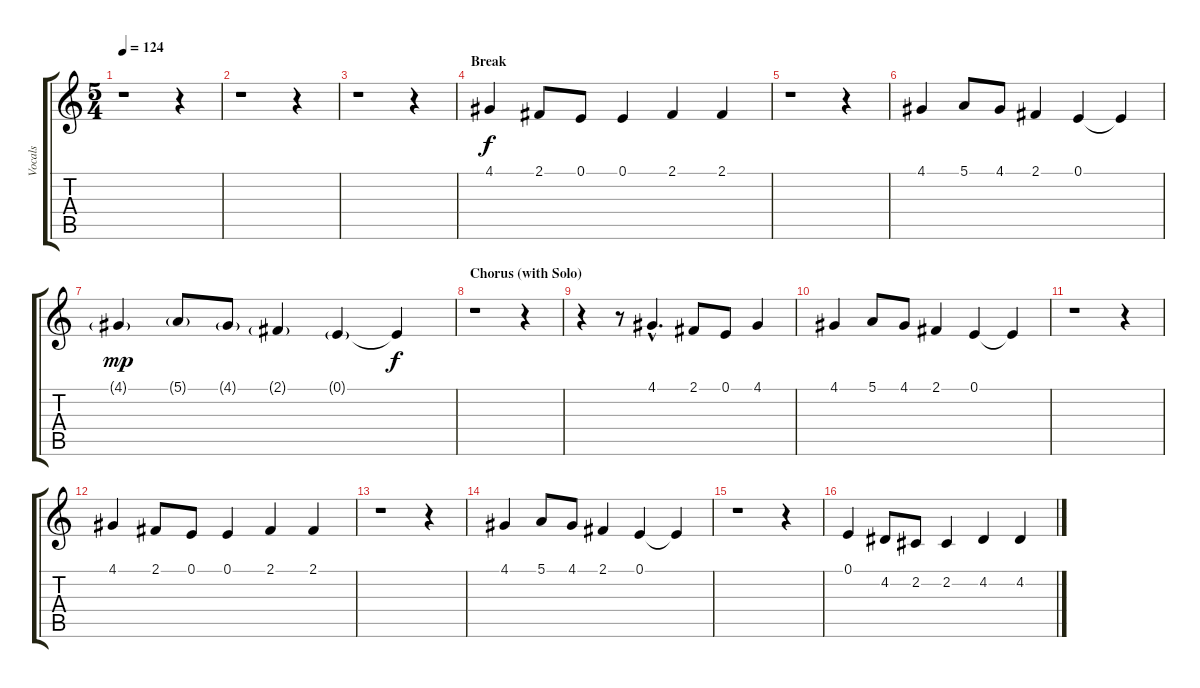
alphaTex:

\track ("Vocals" "Vocals") {instrument lead6voice}
\staff {score tabs}
\tuning (E4 B3 G3 D3 A2 E2) {hide}
\ts (5 4)
\tempo 124
\clef g2
\ks c
r.1{dy f} r.4 |
r.1 r.4 |
r.1 r.4 |
\section ("" "Break")
4.1.4 2.1.8 0.1.8 0.1.4 2.1.4 2.1.4 |
r.1 r.4 |
4.1.4 5.1.8 4.1.8 2.1.4 0.1.4 0.1{t}.4 |
4.1{g}.4{dy mp} 5.1{g}.8 4.1{g}.8 2.1{g}.4 0.1{g}.4 0.1{t}.4{dy f} |
\section ("" "Chorus (with Solo)")
r.1 r.4 |
r.4 r.8 4.1{hac}.4{d} 2.1.8 0.1.8 4.1.4 |
4.1.4 5.1.8 4.1.8 2.1.4 0.1.4 0.1{t}.4 |
r.1 r.4 |
4.1.4 2.1.8 0.1.8 0.1.4 2.1.4 2.1.4 |
r.1 r.4 |
4.1.4 5.1.8 4.1.8 2.1.4 0.1.4 0.1{t}.4 |
r.1 r.4 |
0.1.4 4.2.8 2.2.8 2.2.4 4.2.4 4.2.4
